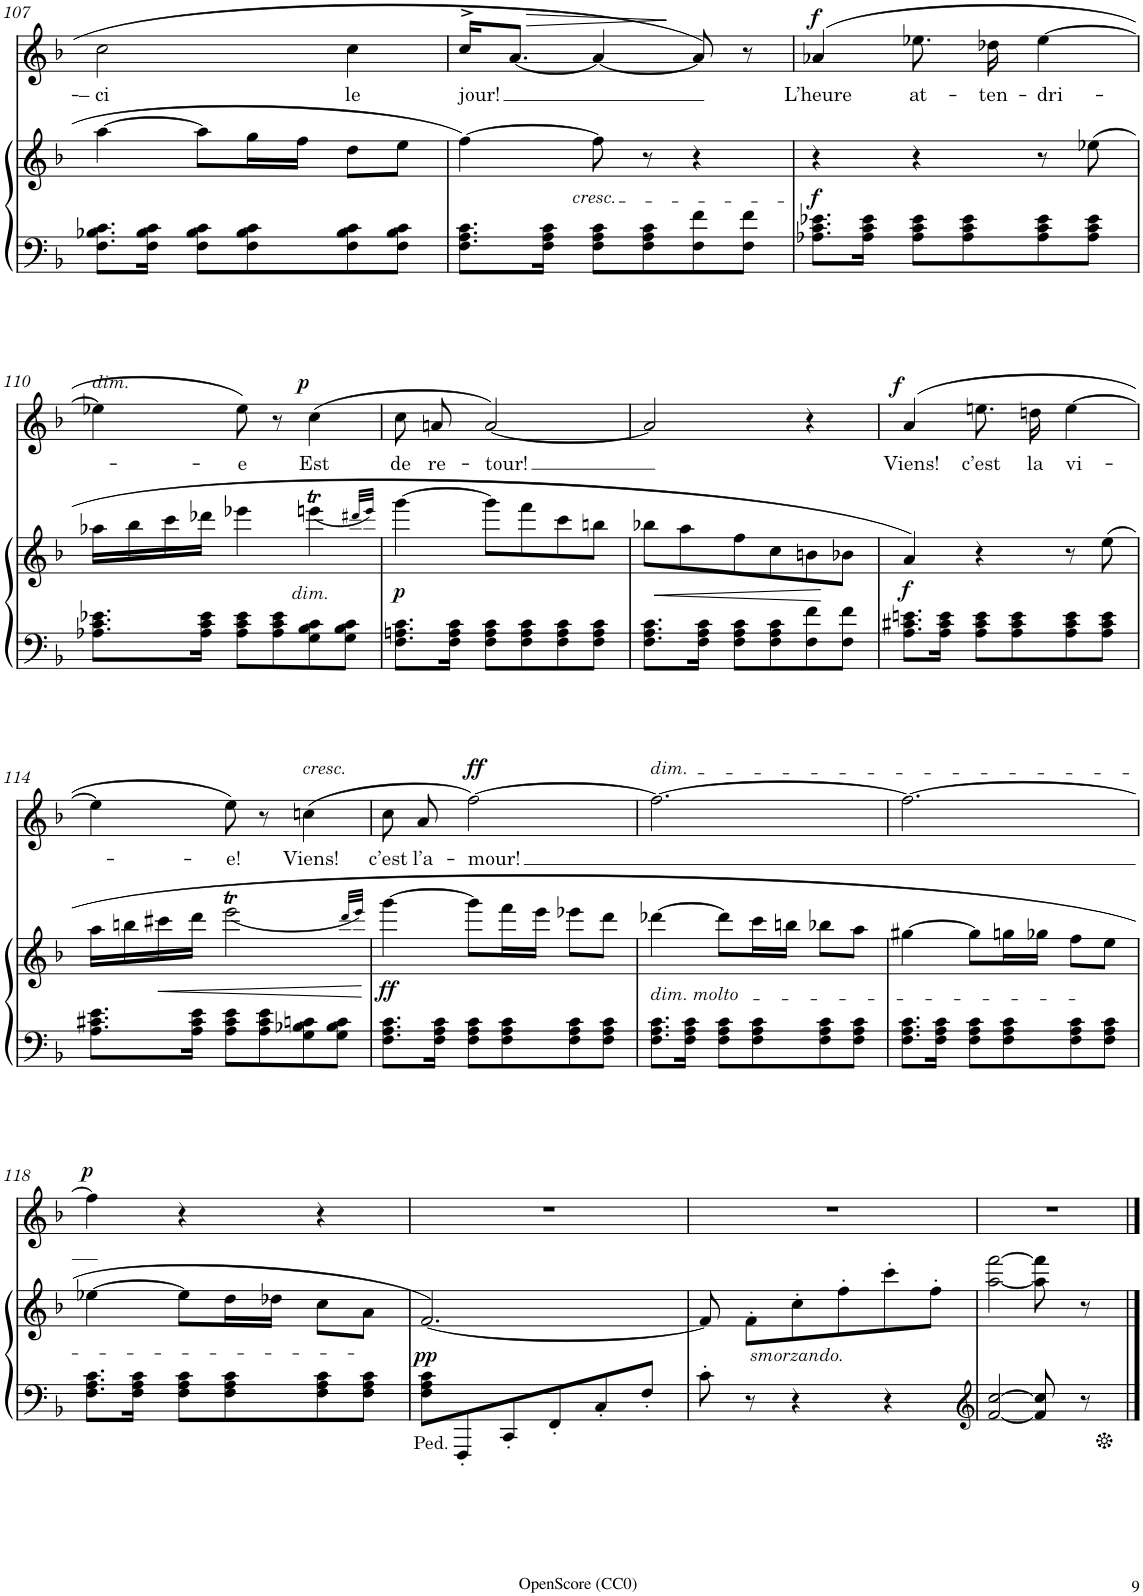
**kern	**kern	**dynam	**kern	**text	**dynam
*part2	*part2	*part2	*part1	*part1	*part1
*staff3	*staff2	*staff2/3	*staff1	*staff1	*staff1
*I"Piano	*	*	*I"Chant Voice	*	*
*I'Pno	*	*	*	*	*
!!LO:PB:g=z
*clefF4	*clefG2	*	*clefG2	*	*
*k[b-]	*k[b-]	*	*k[b-]	*	*
*M3/4	*M3/4	*	*M3/4	*	*
=107	=107	=107	=107	=107	=107
!	!	!	!	!LO:LY:b	!
8.F\ 8.B-X\ 8.c\L	[4aa\	.	2cc\	-– ci	.
16F\ 16B-\ 16c\Jk	.	.	.	.	.
8F\ 8B-\ 8c\L	8aa\L]	.	.	.	.
8F\ 8B-\ 8c\	16gg\L	.	.	.	.
.	16ff\JJ	.	.	.	.
!	!	!	!	!LO:LY:b	!
8F\ 8B-\ 8c\	8dd\L	.	4cc\	le	.
8F\ 8B-\ 8c\J	8ee\J	.	.	.	.
=108	=108	=108	=108	=108	=108
!	!	!	!	!LO:LY:b	!
8.F\ 8.A\ 8.c\L	[4ff\	.	16cc^>/KL	jour!	.
!	!	!	!	!	!LO:HP:b
.	.	.	[8.a/J	.	>
16F\ 16A\ 16c\Jk	.	.	.	.	.
!	!LO:TX:b:i:t=cresc.	!	!	!	!
8F\ 8A\ 8c\L	8ff\]	.	4a/_	.	.
8F\ 8A\ 8c\	8r	.	.	.	.
8F\ 8f\	4r	.	8a/]	.	]
8F\ 8f\J	.	.	8r	.	.
=109	=109	=109	=109	=109	=109
!	!	!LO:DY:b	!	!LO:LY:b	!LO:DY:a
8.A-X\ 8.c\ 8.e-X\L	4r	f	(4a-X/	L’heure	f
16A-\ 16c\ 16e-\Jk	.	.	.	.	.
!	!	!	!	!LO:LY:b	!
8A-\ 8c\ 8e-\L	4r	.	8.ee-X\	at-	.
8A-\ 8c\ 8e-\	.	.	.	.	.
!	!	!	!	!LO:LY:b	!
.	.	.	16dd-X\	-ten-	.
!	!	!	!	!LO:LY:b	!
8A-\ 8c\ 8e-\	8r	.	[4ee-\	-dri-	.
8A-\ 8c\ 8e-\J	(8ee-X\	.	.	.	.
!!LO:LB:g=z
=110	=110	=110	=110	=110	=110
!	!	!	!LO:TX:a:i:t=dim.	!	!
8.A-X\ 8.c\ 8.e-X\L	16aa-X\LL	.	4ee-X\]	.	.
.	16bb-\	.	.	.	.
.	16ccc\	.	.	.	.
16A-\ 16c\ 16e-\Jk	16ddd-X\JJ	.	.	.	.
!	!	!	!	!LO:LY:b	!
8A-\ 8c\ 8e-\L	4eee-X\	.	8ee-\)	-e	.
8A-\ 8c\ 8e-\	.	.	8r	.	.
!	!LO:TX:b:i:t=dim.	!	!	!	!
!	!	!	!	!LO:LY:b	!LO:DY:a
8G\ 8B-\ 8c\	(<4eeent\	.	(4cc\	Est	p
8G\ 8B-\ 8c\J	.	.	.	.	.
.	32qddd#X/LLL	.	.	.	.
.	32qeee/JJJ)	.	.	.	.
=111	=111	=111	=111	=111	=111
!	!	!LO:DY:b	!	!LO:LY:b	!
8.F\ 8.An\ 8.c\L	[4ggg\	p	8cc\	de	.
!	!	!	!	!LO:LY:b	!
.	.	.	8an/	re-	.
16F\ 16A\ 16c\Jk	.	.	.	.	.
!	!	!	!	!LO:LY:b	!
8F\ 8A\ 8c\L	8ggg\L]	.	[2a/)	-tour!	.
8F\ 8A\ 8c\	8fff\	.	.	.	.
8F\ 8A\ 8c\	8ccc\	.	.	.	.
8F\ 8A\ 8c\J	8bbn\J	.	.	.	.
=112	=112	=112	=112	=112	=112
!	!	!LO:HP:b	!	!	!
8.F\ 8.A\ 8.c\L	8bb-X\L	<	2a/]	.	.
.	8aa\	.	.	.	.
16F\ 16A\ 16c\Jk	.	.	.	.	.
8F\ 8A\ 8c\L	8ff\	.	.	.	.
8F\ 8A\ 8c\	8cc\	.	.	.	.
8F\ 8f\	8bn\	.	4r	.	.
8F\ 8f\J	8b-X\J	[	.	.	.
=113	=113	=113	=113	=113	=113
!	!	!LO:DY:b	!	!LO:LY:b	!LO:DY:a
8.A\ 8.c#X\ 8.en\L	4a/)	f	(4a/	Viens!	f
16A\ 16c#\ 16e\Jk	.	.	.	.	.
!	!	!	!	!LO:LY:b	!
8A\ 8c#\ 8e\L	4r	.	8.een\	c’est	.
8A\ 8c#\ 8e\	.	.	.	.	.
!	!	!	!	!LO:LY:b	!
.	.	.	16ddn\	la	.
!	!	!	!	!LO:LY:b	!
8A\ 8c#\ 8e\	8r	.	[4ee\	vi-	.
8A\ 8c#\ 8e\J	(8ee\	.	.	.	.
!!LO:LB:g=z
=114	=114	=114	=114	=114	=114
8.A\ 8.c#X\ 8.e\L	16aa\LL	.	4ee\]	.	.
.	16bbn\	.	.	.	.
!	!	!LO:HP:b	!	!	!
.	16ccc#X\	<	.	.	.
16A\ 16c#\ 16e\Jk	16ddd\JJ	.	.	.	.
!	!	!	!	!LO:LY:b	!
8A\ 8c#\ 8e\L	(<2eeet\	.	8ee\)	-e!	.
8A\ 8c#\ 8e\	.	.	8r	.	.
!	!	!	!LO:TX:a:i:t=cresc.	!	!
!	!	!	!	!LO:LY:b	!
8G\ 8B-X\ 8cn\	.	.	(4ccn\	Viens!	.
8G\ 8B-\ 8c\J	.	.	.	.	.
.	32qddd/LLL	.	.	.	.
.	32qeee/JJJ)	.	.	.	.
.	.	[	.	.	.
=115	=115	=115	=115	=115	=115
!	!	!LO:DY:b	!	!LO:LY:b	!
8.F\ 8.A\ 8.c\L	[4ggg\	ff	8cc\	c’est	.
!	!	!	!	!LO:LY:b	!
.	.	.	8a/	l’a-	.
16F\ 16A\ 16c\Jk	.	.	.	.	.
!	!	!	!	!LO:LY:b	!LO:DY:a
8F\ 8A\ 8c\L	8ggg\L]	.	[2ff\)	-mour!	ff
8F\ 8A\ 8c\	16fff\L	.	.	.	.
.	16eee\JJ	.	.	.	.
8F\ 8A\ 8c\	8eee-X\L	.	.	.	.
8F\ 8A\ 8c\J	8ddd\J	.	.	.	.
=116	=116	=116	=116	=116	=116
!	!	!	!LO:TX:a:i:t=dim.	!	!
!	!LO:TX:b:i:t=dim. molto	!	!	!	!
8.F\ 8.A\ 8.c\L	[4ddd-X\	.	2.ff\_	.	.
16F\ 16A\ 16c\Jk	.	.	.	.	.
8F\ 8A\ 8c\L	8ddd-\L]	.	.	.	.
8F\ 8A\ 8c\	16ccc\L	.	.	.	.
.	16bbn\JJ	.	.	.	.
8F\ 8A\ 8c\	8bb-X\L	.	.	.	.
8F\ 8A\ 8c\J	8aa\J	.	.	.	.
=117	=117	=117	=117	=117	=117
8.F\ 8.A\ 8.c\L	[4gg#X\	.	2.ff\_	.	.
16F\ 16A\ 16c\Jk	.	.	.	.	.
8F\ 8A\ 8c\L	8gg#\L]	.	.	.	.
8F\ 8A\ 8c\	16ggn\L	.	.	.	.
.	16gg-X\JJ	.	.	.	.
8F\ 8A\ 8c\	8ff\L	.	.	.	.
8F\ 8A\ 8c\J	8ee\J	.	.	.	.
!!LO:LB:g=z
=118	=118	=118	=118	=118	=118
!	!	!	!	!	!LO:DY:a
8.F\ 8.A\ 8.c\L	[4ee-X\	.	4ff\]	.	p
16F\ 16A\ 16c\Jk	.	.	.	.	.
8F\ 8A\ 8c\L	8ee-\L]	.	4r	.	.
8F\ 8A\ 8c\	16dd\L	.	.	.	.
.	16dd-X\JJ	.	.	.	.
8F\ 8A\ 8c\	8cc\L	.	4r	.	.
8F\ 8A\ 8c\J	8a\J	.	.	.	.
=119	=119	=119	=119	=119	=119
!	!	!LO:DY:b	!	!	!
8F\ 8A\ 8c\L	[2.f/)	pp	2.r	.	.
8FFF'/	.	.	.	.	.
8CC'/	.	.	.	.	.
8FF'/	.	.	.	.	.
8C'/	.	.	.	.	.
8F'/J	.	.	.	.	.
=120	=120	=120	=120	=120	=120
8c'\	8f/]	.	2.r	.	.
!	!LO:TX:b:i:t=smorzando.	!	!	!	!
8r	8f'\L	.	.	.	.
4r	8cc'\	.	.	.	.
.	8ff'\	.	.	.	.
4r	8ccc'\	.	.	.	.
.	8ff'\J	.	.	.	.
=121	=121	=121	=121	=121	=121
*clefG2	*	*	*	*	*
[2f/ [2cc/	[2aa\ [2fff\	.	2.r	.	.
8f/] 8cc/]	8aa\] 8fff\]	.	.	.	.
8r	8r	.	.	.	.
==	==	==	==	==	==
*-	*-	*-	*-	*-	*-
